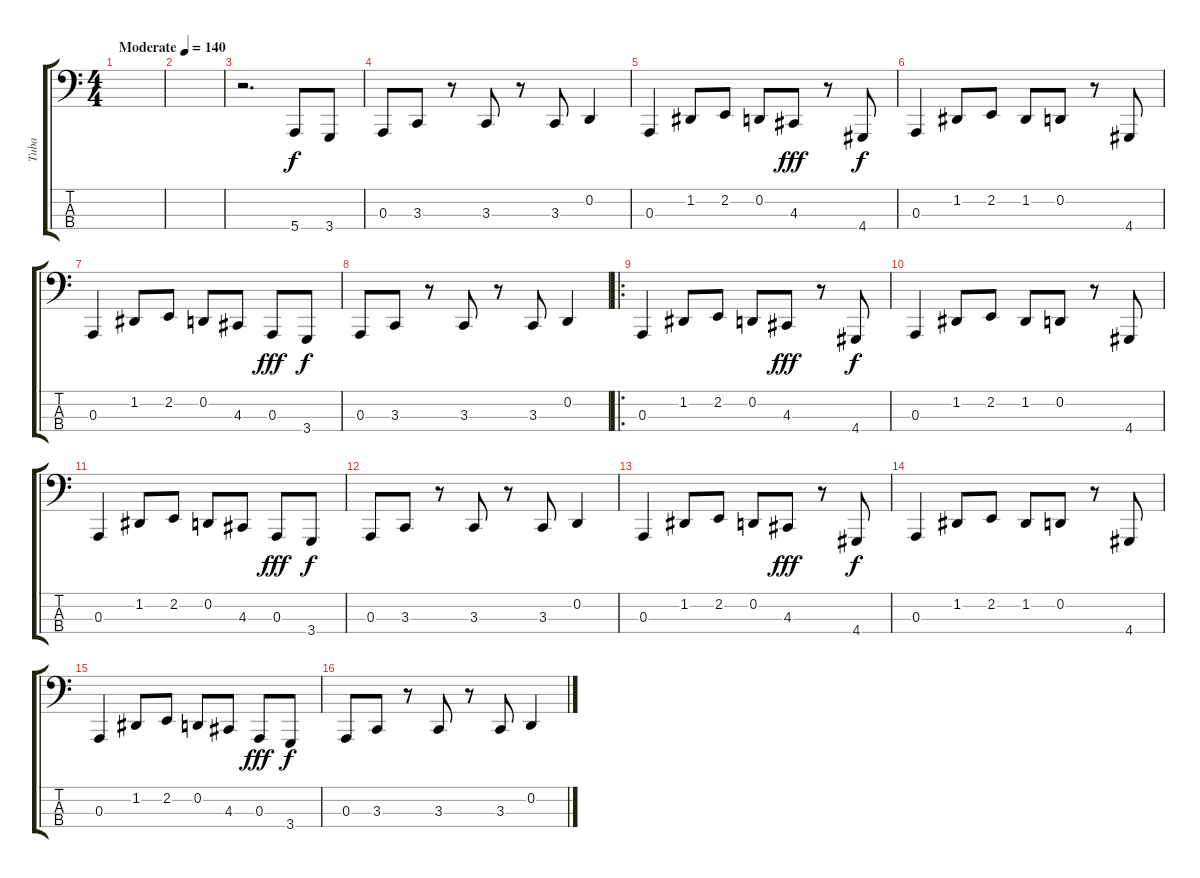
\track ("Tuba" "Tuba") {instrument tuba}
\staff {score tabs}
\tuning (G2 D2 A1 E1) {hide}
\ts (4 4)
\tempo (140 "Moderate")
\clef f4
\ks c
|
|
r.2{d} 5.4.8 3.4.8 |
0.3.8 3.3.8 r.8 3.3.8 r.8 3.3.8 0.2.4 |
0.3.4 1.2.8 2.2.8 0.2.8 4.3.8{dy fff} r.8 4.4.8{dy f} |
0.3.4 1.2.8 2.2.8 1.2.8 0.2.8 r.8 4.4.8 |
0.3.4 1.2.8 2.2.8 0.2.8 4.3.8 0.3.8{dy fff} 3.4.8{dy f} |
0.3.8 3.3.8 r.8 3.3.8 r.8 3.3.8 0.2.4 |
\ro
0.3.4 1.2.8 2.2.8 0.2.8 4.3.8{dy fff} r.8 4.4.8{dy f} |
0.3.4 1.2.8 2.2.8 1.2.8 0.2.8 r.8 4.4.8 |
0.3.4 1.2.8 2.2.8 0.2.8 4.3.8 0.3.8{dy fff} 3.4.8{dy f} |
0.3.8 3.3.8 r.8 3.3.8 r.8 3.3.8 0.2.4 |
0.3.4 1.2.8 2.2.8 0.2.8 4.3.8{dy fff} r.8 4.4.8{dy f} |
0.3.4 1.2.8 2.2.8 1.2.8 0.2.8 r.8 4.4.8 |
0.3.4 1.2.8 2.2.8 0.2.8 4.3.8 0.3.8{dy fff} 3.4.8{dy f} |
0.3.8 3.3.8 r.8 3.3.8 r.8 3.3.8 0.2.4
